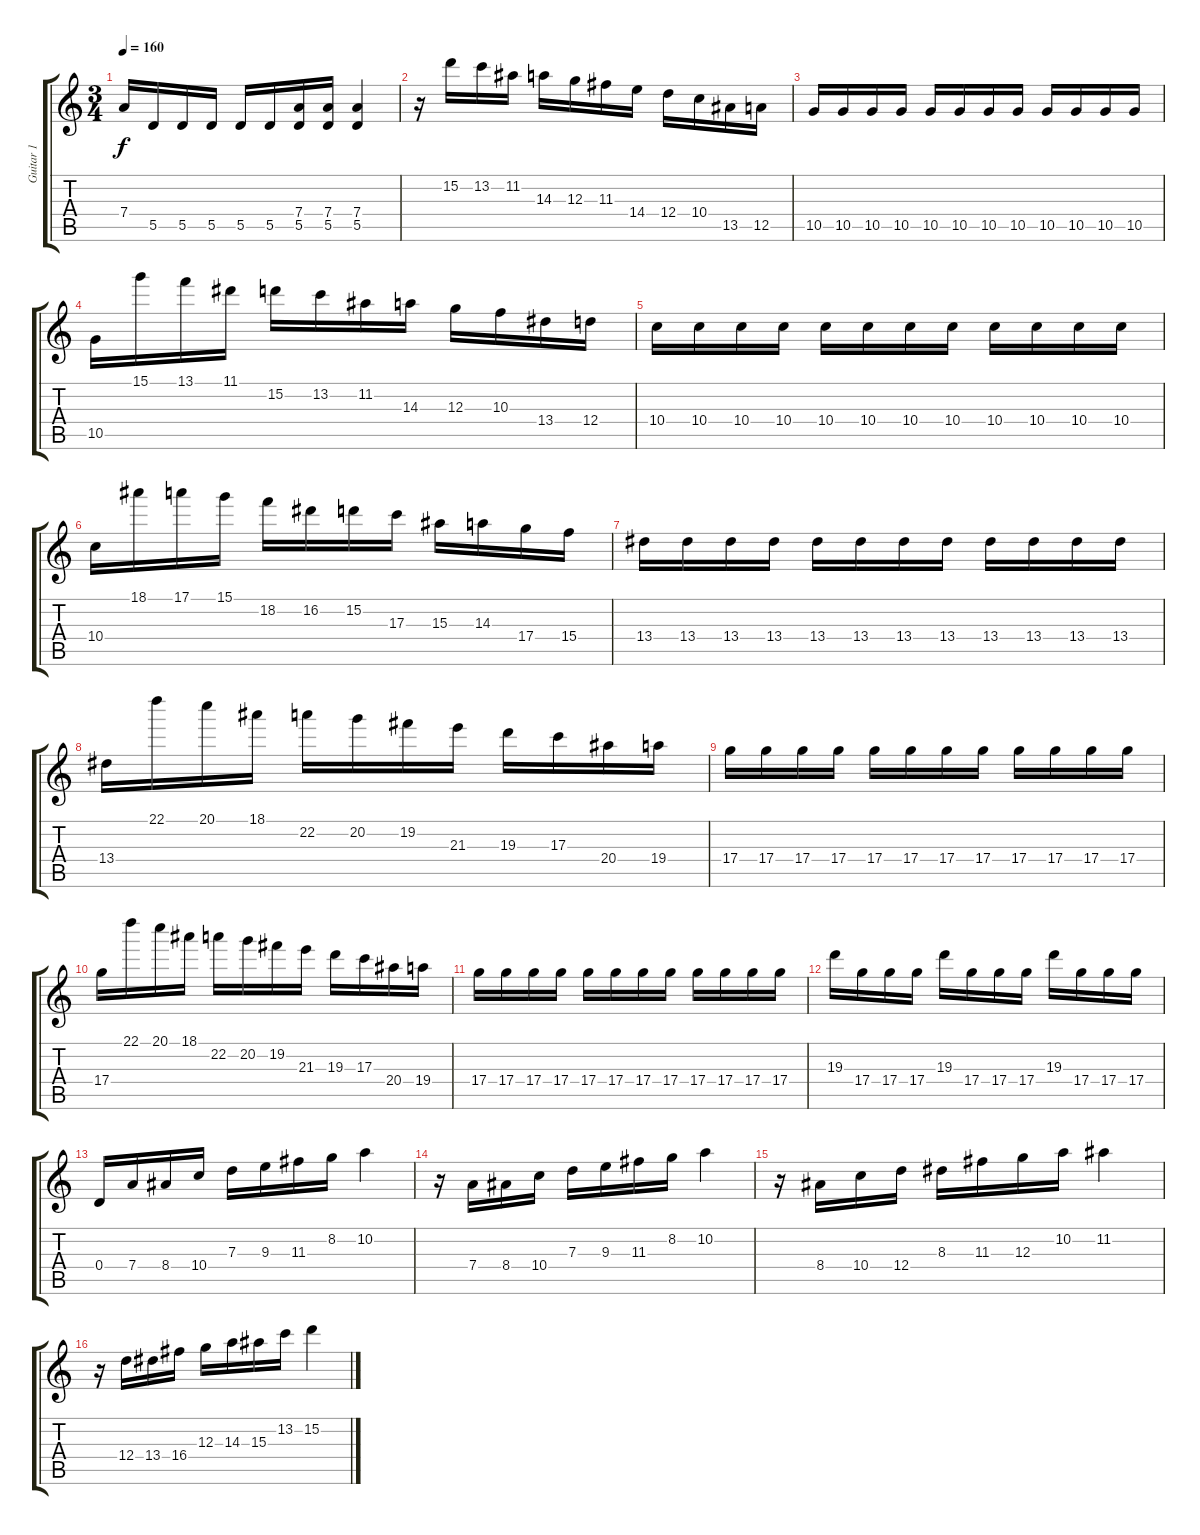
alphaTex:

\track ("Guitar 1" "Guitar 1") {instrument overdrivenguitar}
\staff {score tabs}
\tuning (E4 B3 G3 D3 A2 E2) {hide}
\ts (3 4)
\tempo 160
\clef g2
\ks c
7.4.16{dy f} 5.5.16 5.5.16 5.5.16 5.5.16 5.5.16 (7.4 5.5).16 (7.4 5.5).16 (7.4 5.5).4 |
r.16 15.2.16 13.2.16 11.2.16 14.3.16 12.3.16 11.3.16 14.4.16 12.4.16 10.4.16 13.5.16 12.5.16 |
10.5.16 10.5.16 10.5.16 10.5.16 10.5.16 10.5.16 10.5.16 10.5.16 10.5.16 10.5.16 10.5.16 10.5.16 |
10.5.16 15.1.16 13.1.16 11.1.16 15.2.16 13.2.16 11.2.16 14.3.16 12.3.16 10.3.16 13.4.16 12.4.16 |
10.4.16 10.4.16 10.4.16 10.4.16 10.4.16 10.4.16 10.4.16 10.4.16 10.4.16 10.4.16 10.4.16 10.4.16 |
10.4.16 18.1.16 17.1.16 15.1.16 18.2.16 16.2.16 15.2.16 17.3.16 15.3.16 14.3.16 17.4.16 15.4.16 |
13.4.16 13.4.16 13.4.16 13.4.16 13.4.16 13.4.16 13.4.16 13.4.16 13.4.16 13.4.16 13.4.16 13.4.16 |
13.4.16 22.1.16 20.1.16 18.1.16 22.2.16 20.2.16 19.2.16 21.3.16 19.3.16 17.3.16 20.4.16 19.4.16 |
17.4.16 17.4.16 17.4.16 17.4.16 17.4.16 17.4.16 17.4.16 17.4.16 17.4.16 17.4.16 17.4.16 17.4.16 |
17.4.16 22.1.16 20.1.16 18.1.16 22.2.16 20.2.16 19.2.16 21.3.16 19.3.16 17.3.16 20.4.16 19.4.16 |
17.4.16 17.4.16 17.4.16 17.4.16 17.4.16 17.4.16 17.4.16 17.4.16 17.4.16 17.4.16 17.4.16 17.4.16 |
19.3.16 17.4.16 17.4.16 17.4.16 19.3.16 17.4.16 17.4.16 17.4.16 19.3.16 17.4.16 17.4.16 17.4.16 |
0.4.16 7.4.16 8.4.16 10.4.16 7.3.16 9.3.16 11.3.16 8.2.16 10.2.4 |
r.16 7.4.16 8.4.16 10.4.16 7.3.16 9.3.16 11.3.16 8.2.16 10.2.4 |
r.16 8.4.16 10.4.16 12.4.16 8.3.16 11.3.16 12.3.16 10.2.16 11.2.4 |
r.16 12.4.16 13.4.16 16.4.16 12.3.16 14.3.16 15.3.16 13.2.16 15.2.4
